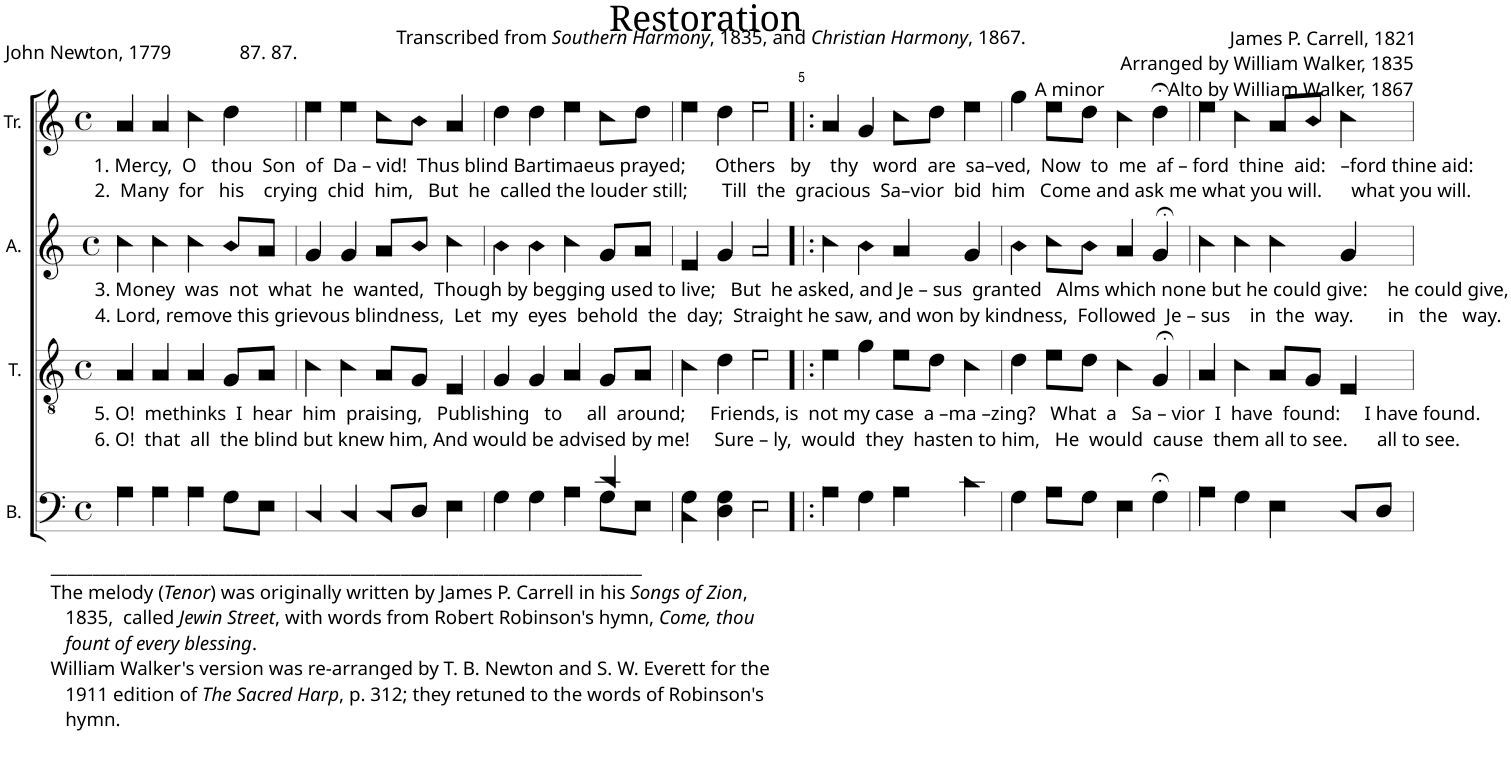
**kern	**kern	**kern	**kern
*part4	*part3	*part2	*part1
*staff4	*staff3	*staff2	*staff1
*I"B.	*I"T.	*I"A.	*I"Tr.
*I'B.	*I'T.	*I'A.	*I'Tr.
*clefF4	*clefGv2	*clefG2	*clefG2
*k[]	*k[]	*k[]	*k[]
*M4/4	*M4/4	*M4/4	*M4/4
*met(c)	*met(c)	*met(c)	*met(c)
=1	=1	=1	=1
!	!	!	!LO:TX:b:t=1. Mercy,  O   thou  Son  of  Da – vid!  Thus blind Bartimaeus prayed;      Others   by    thy   word  are  sa–ved,  Now  to  me  af – ford  thine  aid&colon;   –ford thine aid&colon;
!	!	!	!LO:TX:b:t=2.  Many  for   his    crying  chid  him,   But  he  called the louder still;       Till  the  gracious  Sa–vior  bid  him   Come and ask me what you will.      what you will.
!	!	!LO:TX:b:t=3. Money  was  not  what  he  wanted,  Though by begging used to live;   But  he asked, and Je – sus  granted   Alms which none but he could give&colon;    he could give,	!
!	!	!LO:TX:b:t=4. Lord, remove this grievous blindness,  Let  my  eyes  behold  the  day;  Straight he saw, and won by kindness,  Followed  Je – sus    in  the  way.       in   the   way.	!
!	!LO:TX:b:t=5. O!  methinks  I  hear  him  praising,   Publishing   to     all  around;     Friends, is  not my case  a –ma –zing?   What  a   Sa – vior  I  have  found&colon;     I have found.	!	!
!	!LO:TX:b:t=6. O!  that  all  the blind but knew him, And would be advised by me!     Sure – ly,  would  they  hasten to him,   He  would  cause  them all to see.      all to see.	!	!
!LO:TX:b:t=_______________________________________________________________________	!	!	!
!LO:TX:b:t=The melody (	!	!	!
!LO:TX:b:i:t=Tenor	!	!	!
!LO:TX:b:t=) was originally written by James P. Carrell in his	!	!	!
!LO:TX:b:i:t=Songs of Zion	!	!	!
!LO:TX:b:t=,	!	!	!
!LO:TX:b:t=1835,  called	!	!	!
!LO:TX:b:i:t=Jewin Street	!	!	!
!LO:TX:b:t=, with words from Robert Robinson's hymn,	!	!	!
!LO:TX:b:i:t=Come, thou	!	!	!
!LO:TX:b:t=fount of every blessing	!	!	!
!LO:TX:b:t=.	!	!	!
!LO:TX:b:t=William Walker's version was re-arranged by T. B. Newton and S. W. Everett for the	!	!	!
!LO:TX:b:t=1911 edition of	!	!	!
!LO:TX:b:i:t=The Sacred Harp	!	!	!
!LO:TX:b:t=, p. 312; they retuned to the words of Robinson's	!	!	!
!LO:TX:b:t=hymn.	!	!	!
4A!\	4A!/	4cc!\	4a!/
4A!\	4A!/	4cc!\	4a!/
4A!\	4A!/	4cc!\	4cc!\
8G!\L	8G!/L	8b!/L	4dd!\
8E!\J	8A!/J	8a!/J	.
=2	=2	=2	=2
4C!/	4c!\	4g!/	4ee!\
4C!/	4c!\	4g!/	4ee!\
8C!/L	8A!/L	8a!/L	8cc!\L
8D!/J	8G!/J	8b!/J	8b!\J
4E!\	4E!/	4cc!\	4a!/
=3	=3	=3	=3
*^	*	*	*
4G!\	2ryy	4G!/	4b!\	4dd!\
4G!\	.	4G!/	4b!\	4dd!\
4A!\	4ryy	4A!/	4cc!\	4ee!\
4c!/	8G!\L	8G!/L	8g!/L	8cc!\L
.	8E!\J	8A!/J	8a!/J	8dd!\J
*v	*v	*	*	*
=4	=4	=4	=4
4C!\ 4G!\	4c!\	4e!/	4ee!\
4D!\ 4G!\	4d!\	4g!/	4dd!\
2E!\	2e!\	2a!/	2ee!\
=5!|:	=5!|:	=5!|:	=5!|:
4A!\	4e!\	4cc!\	4a!/
4G!\	4g!\	4b!\	4g!/
4A!\	8e!\L	4a!/	8cc!\L
.	8d!\J	.	8dd!\J
4c!\	4c!\	4g!/	4ee!\
=6	=6	=6	=6
4G!\	4d!\	4b!\	4gg!\
8A!\L	8e!\L	8cc!\L	8ee!\L
8G!\J	8d!\J	8b!\J	8dd!\J
4E!\	4c!\	4a!/	4cc!\
4G;<!\	4G;<!/	4g;<!/	4dd;<!\
=7	=7	=7	=7
4A!\	4A!/	4cc!\	4ee!\
4G!\	4c!\	4cc!\	4cc!\
4E!\	8A!/L	4cc!\	8a!/L
.	8G!/J	.	8b!/J
8C!/L	4E!/	4g!/	4cc!\
8D!/J	.	.	.
=	=	=	=
*-	*-	*-	*-
